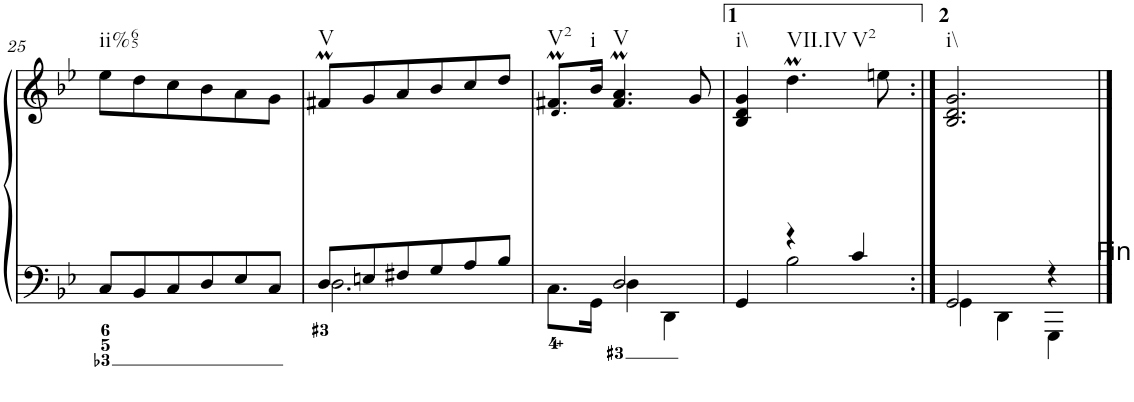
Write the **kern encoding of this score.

**kern	**kern
*part1	*part1
*staff2	*staff1
*I"Clavecin	*
!!LO:PB:g=z
*clefF4	*clefG2
*k[b-e-]	*k[b-e-]
*g:	*g:
*M3/4	*M3/4
=25	=25
!	!LO:TX:b:t=ii%65
8C/L	8ee-\L
8BB-/	8dd\
8C/	8cc\
8D/	8b-\
8E-/	8a\
8C/J	8g\J
=26	=26
*^	*
!	!	!LO:TX:b:t=V
8D/L	2.D\	8f#Xm/L
8En/	.	8g/
8F#X/	.	8a/
8G/	.	8b-/
8A/	.	8cc/
8B-/J	.	8dd/J
=27	=27	=27
!	!	!LO:TX:b:t=V2
4ryy	8.C\L	8.d!/M 8.f#X/ML
!	!	!LO:TX:b:t=i
.	16GG\Jk	16b-/Jk
!	!	!LO:TX:b:t=V
2D/	4D\	4.f#/M 4.a/M
.	4DD\	.
.	.	8g/
=28	=28	=28
!	!	!LO:TX:b:t=i\\
4GG/	4ryy	4B-/ 4d/ 4g/
!	!	!LO:TX:b:t=VII.IV
!	!	!LO:TX:b:t=V2
4r	2B-\	4.ddm\
4c/	.	.
.	.	8een\
=28X2:|!	=28X2:|!	=28X2:|!
!	!	!LO:TX:b:t=i\\
2GG/	4GG\	2.B-/ 2.d/ 2.g/
.	4DD\	.
4r	4GGG\	.
!	!	!LO:TX:b:t=Fin
*v	*v	*
==	==
*-	*-
